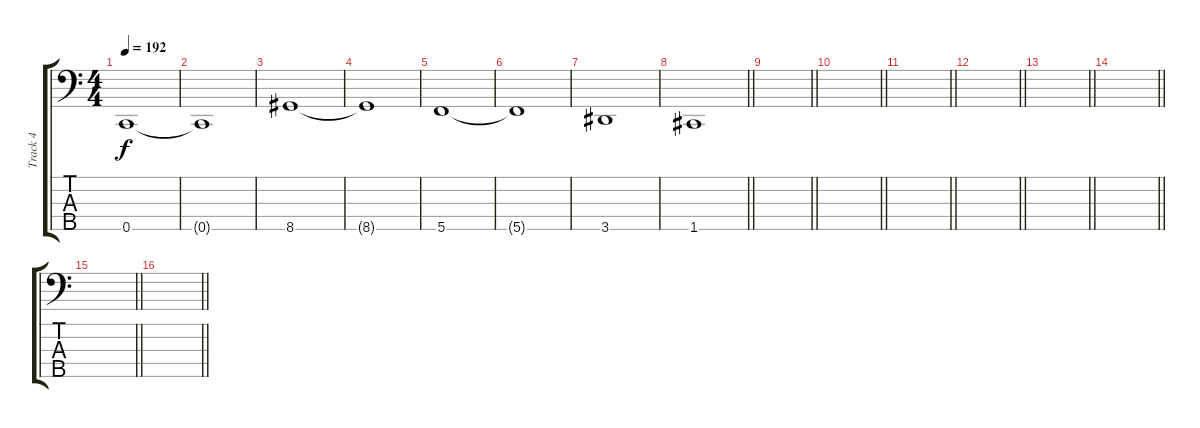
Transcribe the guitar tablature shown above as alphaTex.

\track ("Track 4" "Track 4") {instrument electricbassfinger}
\staff {score tabs}
\tuning (Bb2 F2 C2 G1 C1) {hide}
\ts (4 4)
\tempo 192
\clef f4
\ks c
0.5.1{dy f} |
0.5{t}.1 |
8.5.1 |
8.5{t}.1 |
5.5.1 |
5.5{t}.1 |
3.5.1 |
\barLineRight lightlight
1.5.1 |
\barLineRight lightlight
|
\barLineRight lightlight
|
\barLineRight lightlight
|
\barLineRight lightlight
|
\barLineRight lightlight
|
\barLineRight lightlight
|
\barLineRight lightlight
|
\barLineRight lightlight
